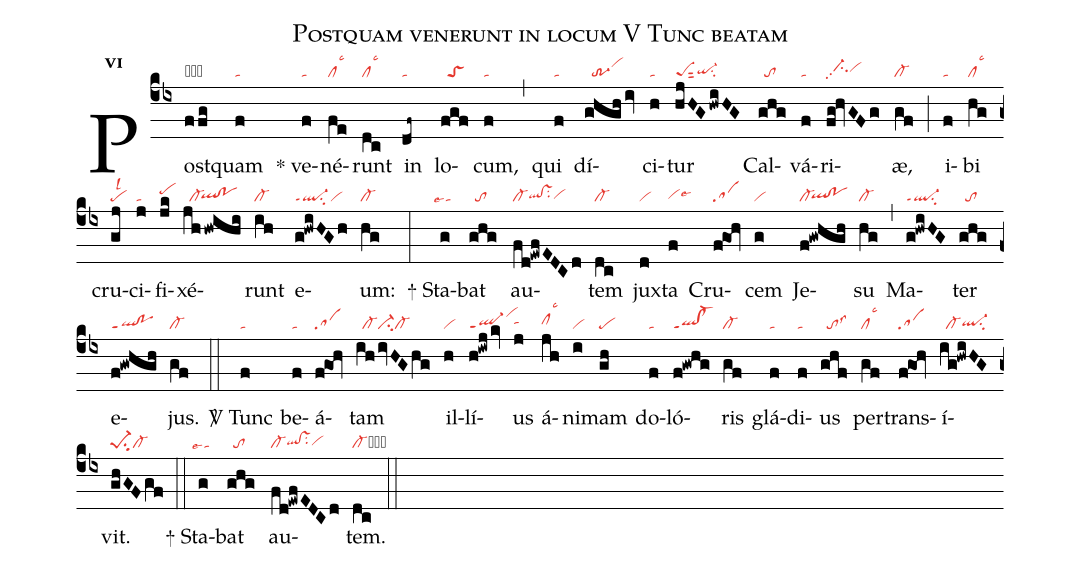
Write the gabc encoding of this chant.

name:Postquam venerunt in locum V Tunc beatam;
office-part:re;
mode:6;
nabc-lines:1;
%%
initial-style: 1;
name: Postquam venerunt in locum;
mode:6;
office-part: Responsorium;
annotation: Resp.;
annotation:vi;
nabc-lines:1;
%%
(cb4) Post(ffg|obscM1)quam(f|ta) <sp>*</sp> ve(f|ta)né(fe|cllsc3)runt(dc|cllsc3) in(df~|ta) lo(fgf|//toS)cum,(f|ta) (,) qui(f|ta) dí(ghgh/iv|//tr-3vihj)ci(h|ta)tur(hjHG/hwiHG|peSsut2qi-hgsu2) Cal(ghg|//to)vá(f|ta)ri(fg!hvGFg|//ci-hhpp2vihh)æ,(gf|cl-) (;) i(f|ta)bi(hg|cllsc3) cru(gj|pelsl2)ci(j|ta)fi(jk|pehi)xé(jh/hwihi|//cl-`qlhg!pohg)runt(ih|cl-) e(g!hwiHGh|ql-ppt1su2vi)um:(hg|cl-) (:)

<sp>+</sp> Sta(g|``talse4)bat(ghg|//to) au(fd!ewfEDCd|cl-qlhg!vshgsu2vihg)tem(dc|cl-) jux(d|vi)ta(f|vihglse6) Cru(f!goh|sa)cem(g|vi) Je(f!gwhgh|cl-`qlhg!pohg)su(hg|cl-) (,) Ma(g!hwiHG|ql-ppt1su2)ter(ghg|//to) e(f!gwhgh|ql!poppt1)jus.(gf|cl-) (::)

<sp>V/</sp> Tunc(f|ta) be(f|ta)á(f!goh|sa)tam(ih/ivHGhg|//cl-ci-cl-) il(h|vi)lí(h!iwj/kv|ql-ppt1vihk)us(j|tahh) á(jh|clhhlsc3)ni(i|vi)mam(gh|pe) do(f|ta)ló(f!gwhg|ql!cl-ppt1)ris(gf|cl-) glá(f|ta)di(f|ta)us(ghf|//tolss3) per(gf|cllsc3)trans(f!goh|sa)í(ig!hwiHG|//cl-ql-hgsu2)vit.(ghGFgf|pe-1su2cl-) (::)

<sp>+</sp> Sta(g|``talse4)bat(ghg|//to) au(fd!ewfEDCd|cl-qlhg!vshgsu2vihg)tem.(dc|cl-cb) (::)
